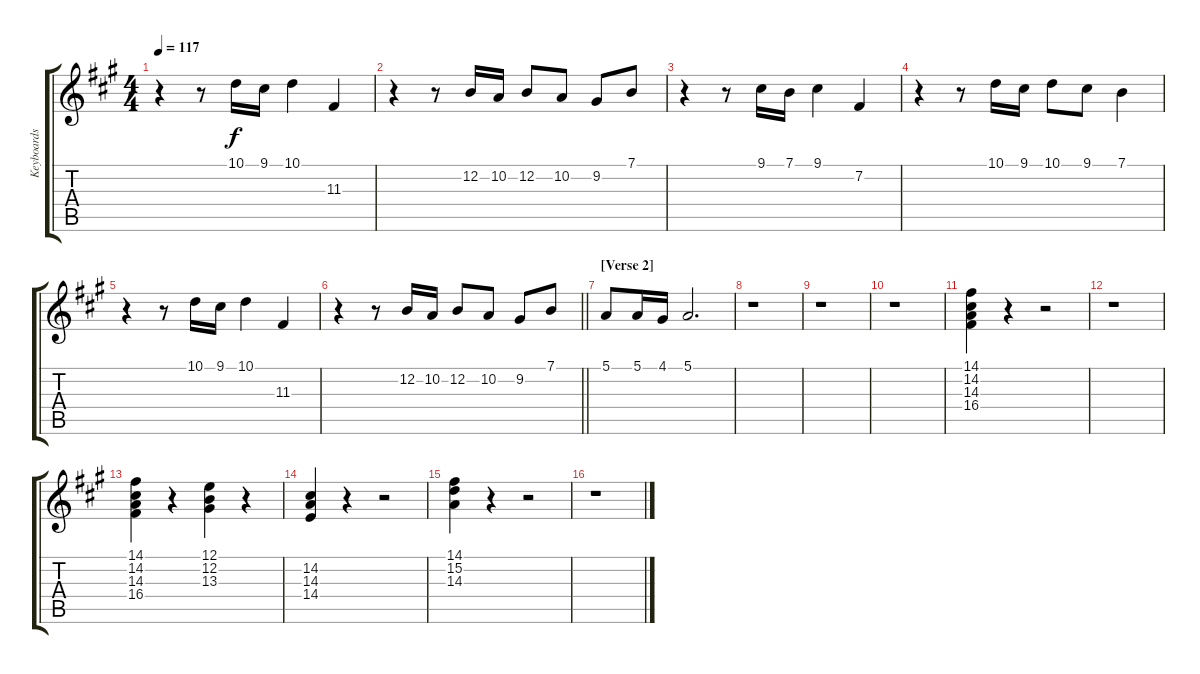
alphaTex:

\track ("Keyboards I" "Keyboards ") {instrument lead2sawtooth}
\staff {score tabs}
\tuning (E4 B3 G3 D3 A2 E2) {hide}
\ts (4 4)
\tempo 117
\clef g2
\ks a
r.4{dy f} r.8 10.1.16 9.1.16 10.1.4 11.3.4 |
r.4 r.8 12.2.16 10.2.16 12.2.8 10.2.8 9.2.8 7.1.8 |
r.4 r.8 9.1.16 7.1.16 9.1.4 7.2.4 |
r.4 r.8 10.1.16 9.1.16 10.1.8 9.1.8 7.1.4 |
r.4 r.8 10.1.16 9.1.16 10.1.4 11.3.4 |
\barLineRight lightlight
r.4 r.8 12.2.16 10.2.16 12.2.8 10.2.8 9.2.8 7.1.8 |
\section ("" "[Verse 2]")
5.1.8 5.1.16 4.1.16 5.1.2{d} |
r.1 |
r.1 |
r.1 |
(14.1 14.2 14.3 16.4).4{volume 10 instrument pad3polysynth} r.4 r.2 |
r.1 |
(14.1 14.2 14.3 16.4).4 r.4 (12.1 12.2 13.3).4 r.4 |
(14.2 14.3 14.4).4 r.4 r.2 |
(14.1 15.2 14.3).4 r.4 r.2 |
r.1
